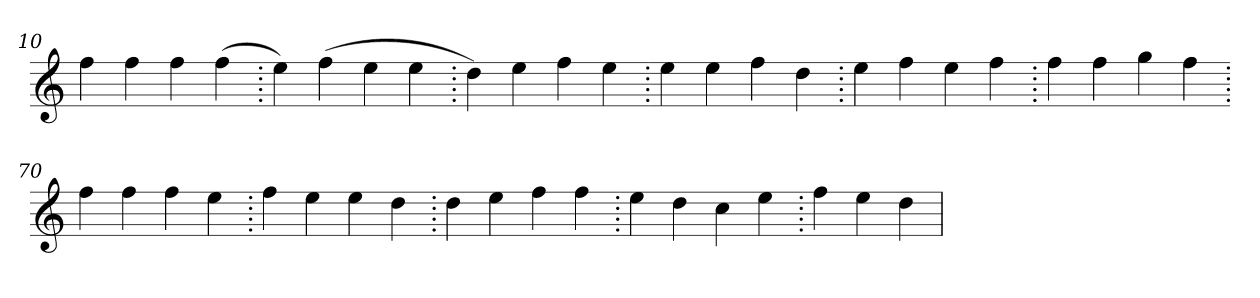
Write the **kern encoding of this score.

**kern
*part1
*staff1
*clefG2
=10.
4ff
4ff
4ff
(>4ff
=20.
4ee)
(>4ff
4ee
4ee
=30.
4dd)
4ee
4ff
4ee
=40.
4ee
4ee
4ff
4dd
=50.
4ee
4ff
4ee
4ff
=60.
4ff
4ff
4gg
4ff
=70.
4ff
4ff
4ff
4ee
=80.
4ff
4ee
4ee
4dd
=90.
4dd
4ee
4ff
4ff
=100.
4ee
4dd
4cc
4ee
=110.
4ff
4ee
4dd
=
*-
